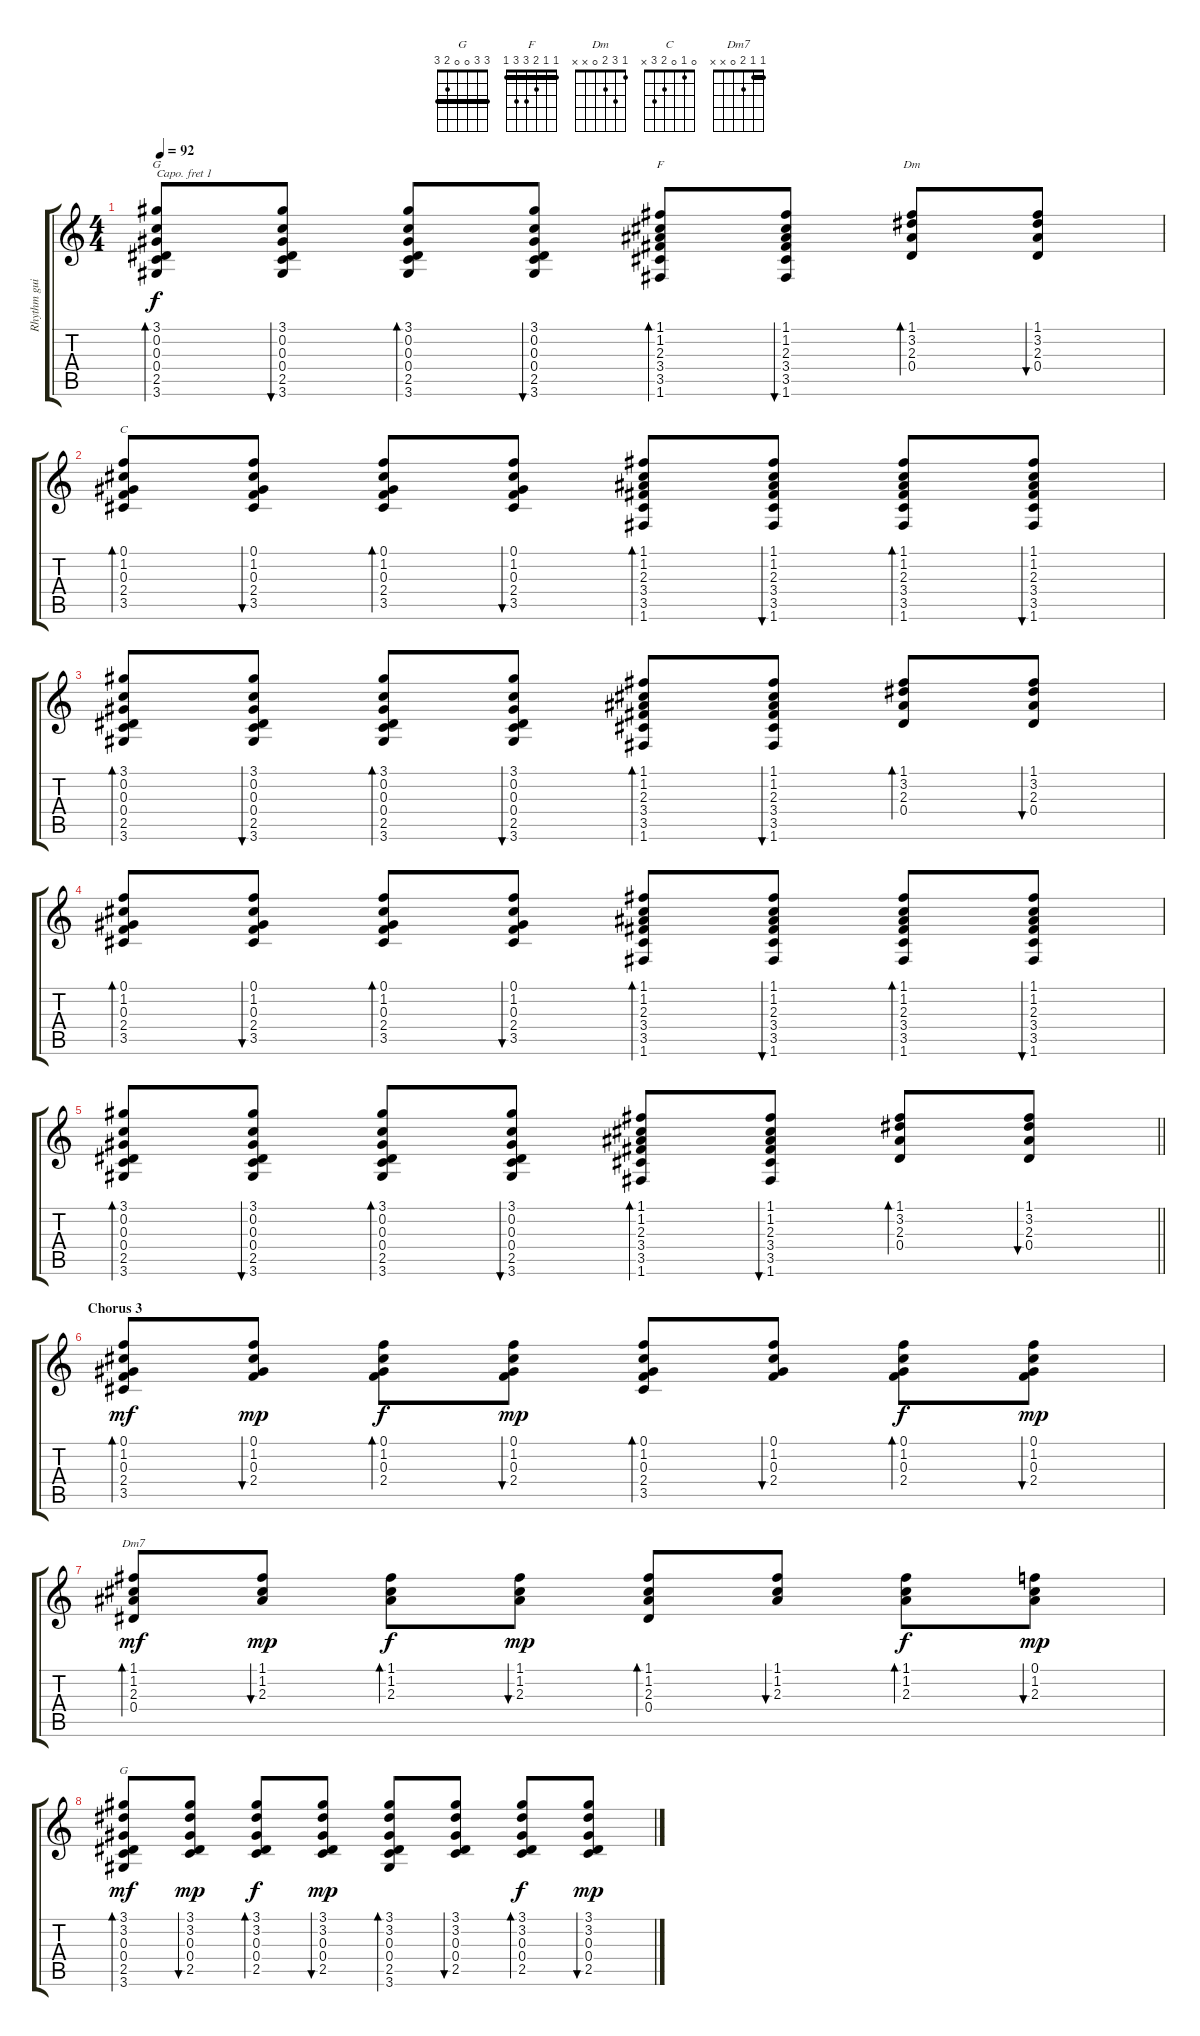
\track ("Rhythm guitar (Capo I)" "Rhythm gui") {instrument acousticguitarsteel}
\staff {score tabs}
\capo 1
\tuning (E4 B3 G3 D3 A2 E2) {hide}
\chord ("G" 3 0 0 0 2 3)
\chord ("F" 1 1 2 3 3 1) {barre 1}
\chord ("Dm" 1 3 2 0 x x)
\chord ("C" 0 1 0 2 3 x)
\chord ("Dm7" 1 1 2 0 x x) {barre 1}
\chord ("G" 3 3 0 0 2 3) {barre 3}
\ts (4 4)
\tempo 92
\clef g2
\ks c
(3.1 0.2 0.3 0.4 2.5 3.6).8{bd 30 ch "G" dy f} (3.1 0.2 0.3 0.4 2.5 3.6).8{bu 30} (3.1 0.2 0.3 0.4 2.5 3.6).8{bd 30} (3.1 0.2 0.3 0.4 2.5 3.6).8{bu 30} (1.1 1.2 2.3 3.4 3.5 1.6).8{bd 30 ch "F"} (1.1 1.2 2.3 3.4 3.5 1.6).8{bu 30} (1.1 3.2 2.3 0.4).8{bd 30 ch "Dm"} (1.1 3.2 2.3 0.4).8{bu 30} |
(0.1 1.2 0.3 2.4 3.5).8{bd 30 ch "C"} (0.1 1.2 0.3 2.4 3.5).8{bu 30} (0.1 1.2 0.3 2.4 3.5).8{bd 30} (0.1 1.2 0.3 2.4 3.5).8{bu 30} (1.1 1.2 2.3 3.4 3.5 1.6).8{bd 30} (1.1 1.2 2.3 3.4 3.5 1.6).8{bu 30} (1.1 1.2 2.3 3.4 3.5 1.6).8{bd 30} (1.1 1.2 2.3 3.4 3.5 1.6).8{bu 30} |
(3.1 0.2 0.3 0.4 2.5 3.6).8{bd 30} (3.1 0.2 0.3 0.4 2.5 3.6).8{bu 30} (3.1 0.2 0.3 0.4 2.5 3.6).8{bd 30} (3.1 0.2 0.3 0.4 2.5 3.6).8{bu 30} (1.1 1.2 2.3 3.4 3.5 1.6).8{bd 30} (1.1 1.2 2.3 3.4 3.5 1.6).8{bu 30} (1.1 3.2 2.3 0.4).8{bd 30} (1.1 3.2 2.3 0.4).8{bu 30} |
(0.1 1.2 0.3 2.4 3.5).8{bd 30} (0.1 1.2 0.3 2.4 3.5).8{bu 30} (0.1 1.2 0.3 2.4 3.5).8{bd 30} (0.1 1.2 0.3 2.4 3.5).8{bu 30} (1.1 1.2 2.3 3.4 3.5 1.6).8{bd 30} (1.1 1.2 2.3 3.4 3.5 1.6).8{bu 30} (1.1 1.2 2.3 3.4 3.5 1.6).8{bd 30} (1.1 1.2 2.3 3.4 3.5 1.6).8{bu 30} |
\barLineRight lightlight
(3.1 0.2 0.3 0.4 2.5 3.6).8{bd 30} (3.1 0.2 0.3 0.4 2.5 3.6).8{bu 30} (3.1 0.2 0.3 0.4 2.5 3.6).8{bd 30} (3.1 0.2 0.3 0.4 2.5 3.6).8{bu 30} (1.1 1.2 2.3 3.4 3.5 1.6).8{bd 30} (1.1 1.2 2.3 3.4 3.5 1.6).8{bu 30} (1.1 3.2 2.3 0.4).8{bd 30} (1.1 3.2 2.3 0.4).8{bu 30} |
\section ("" "Chorus 3")
(0.1 1.2 0.3 2.4 3.5).8{bd 30 dy mf volume 10} (0.1 1.2 0.3 2.4).8{bu 30 dy mp} (0.1 1.2 0.3 2.4).8{bd 30 dy f} (0.1 1.2 0.3 2.4).8{bu 30 dy mp} (0.1 1.2 0.3 2.4 3.5).8{bd 30} (0.1 1.2 0.3 2.4).8{bu 30} (0.1 1.2 0.3 2.4).8{bd 30 dy f} (0.1 1.2 0.3 2.4).8{bu 30 dy mp} |
(1.1 1.2 2.3 0.4).8{bd 30 ch "Dm7" dy mf} (1.1 1.2 2.3).8{bu 30 dy mp} (1.1 1.2 2.3).8{bd 30 dy f} (1.1 1.2 2.3).8{bu 30 dy mp} (1.1 1.2 2.3 0.4).8{bd 30} (1.1 1.2 2.3).8{bu 30} (1.1 1.2 2.3).8{bd 30 dy f} (0.1 1.2 2.3).8{bu 30 dy mp} |
(3.1 3.2 0.3 0.4 2.5 3.6).8{bd 30 ch "G" dy mf} (3.1 3.2 0.3 0.4 2.5).8{bu 30 dy mp} (3.1 3.2 0.3 0.4 2.5).8{bd 30 dy f} (3.1 3.2 0.3 0.4 2.5).8{bu 30 dy mp} (3.1 3.2 0.3 0.4 2.5 3.6).8{bd 30} (3.1 3.2 0.3 0.4 2.5).8{bu 30} (3.1 3.2 0.3 0.4 2.5).8{bd 30 dy f} (3.1 3.2 0.3 0.4 2.5).8{bu 30 dy mp}
